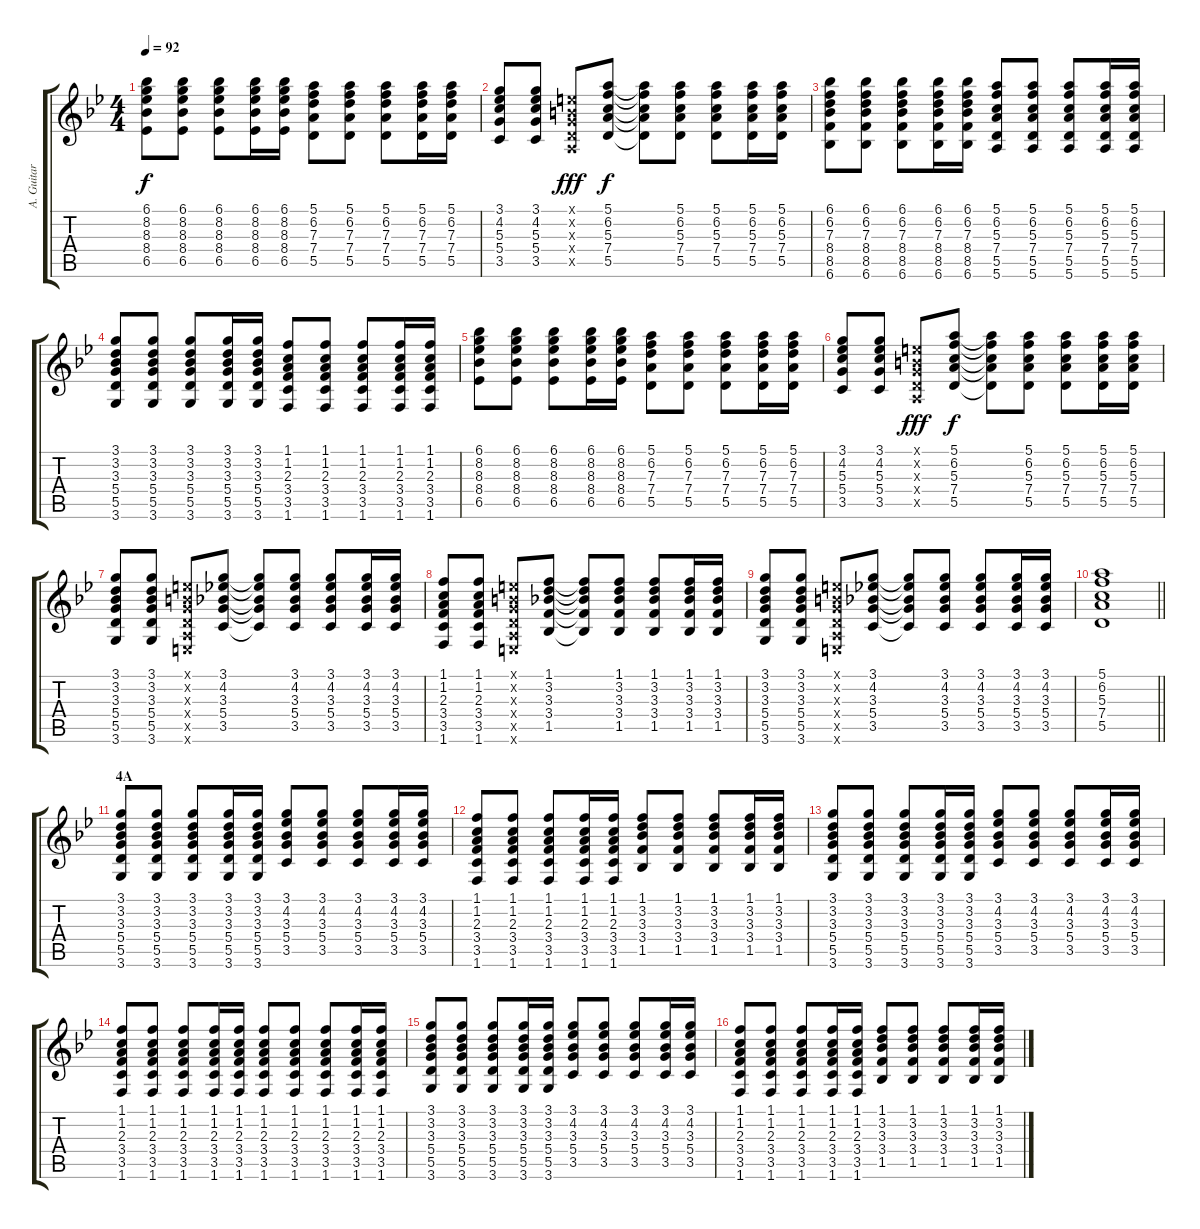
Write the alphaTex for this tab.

\track ("A. Guitar II" "A. Guitar ") {instrument acousticguitarsteel}
\staff {score tabs}
\tuning (E4 B3 G3 D3 A2 E2) {hide}
\ts (4 4)
\tempo 92
\clef g2
\ks bb
(6.1 8.2 8.3 8.4 6.5).8{dy f} (6.1 8.2 8.3 8.4 6.5).8 (6.1 8.2 8.3 8.4 6.5).8 (6.1 8.2 8.3 8.4 6.5).16 (6.1 8.2 8.3 8.4 6.5).16 (5.1 6.2 7.3 7.4 5.5).8 (5.1 6.2 7.3 7.4 5.5).8 (5.1 6.2 7.3 7.4 5.5).8 (5.1 6.2 7.3 7.4 5.5).16 (5.1 6.2 7.3 7.4 5.5).16 |
(3.1 4.2 5.3 5.4 3.5).8 (3.1 4.2 5.3 5.4 3.5).8 (0.1{x} 0.2{x} 0.3{x} 0.4{x} 0.5{x}).8{dy fff} (5.1 6.2 5.3 7.4 5.5).8{dy f} (5.1{t} 6.2{t} 5.3{t} 7.4{t} 5.5{t}).8 (5.1 6.2 5.3 7.4 5.5).8 (5.1 6.2 5.3 7.4 5.5).8 (5.1 6.2 5.3 7.4 5.5).16 (5.1 6.2 5.3 7.4 5.5).16 |
(6.1 6.2 7.3 8.4 8.5 6.6).8 (6.1 6.2 7.3 8.4 8.5 6.6).8 (6.1 6.2 7.3 8.4 8.5 6.6).8 (6.1 6.2 7.3 8.4 8.5 6.6).16 (6.1 6.2 7.3 8.4 8.5 6.6).16 (5.1 6.2 5.3 7.4 5.5 5.6).8 (5.1 6.2 5.3 7.4 5.5 5.6).8 (5.1 6.2 5.3 7.4 5.5 5.6).8 (5.1 6.2 5.3 7.4 5.5 5.6).16 (5.1 6.2 5.3 7.4 5.5 5.6).16 |
(3.1 3.2 3.3 5.4 5.5 3.6).8 (3.1 3.2 3.3 5.4 5.5 3.6).8 (3.1 3.2 3.3 5.4 5.5 3.6).8 (3.1 3.2 3.3 5.4 5.5 3.6).16 (3.1 3.2 3.3 5.4 5.5 3.6).16 (1.1 1.2 2.3 3.4 3.5 1.6).8 (1.1 1.2 2.3 3.4 3.5 1.6).8 (1.1 1.2 2.3 3.4 3.5 1.6).8 (1.1 1.2 2.3 3.4 3.5 1.6).16 (1.1 1.2 2.3 3.4 3.5 1.6).16 |
(6.1 8.2 8.3 8.4 6.5).8 (6.1 8.2 8.3 8.4 6.5).8 (6.1 8.2 8.3 8.4 6.5).8 (6.1 8.2 8.3 8.4 6.5).16 (6.1 8.2 8.3 8.4 6.5).16 (5.1 6.2 7.3 7.4 5.5).8 (5.1 6.2 7.3 7.4 5.5).8 (5.1 6.2 7.3 7.4 5.5).8 (5.1 6.2 7.3 7.4 5.5).16 (5.1 6.2 7.3 7.4 5.5).16 |
(3.1 4.2 5.3 5.4 3.5).8 (3.1 4.2 5.3 5.4 3.5).8 (0.1{x} 0.2{x} 0.3{x} 0.4{x} 0.5{x}).8{dy fff} (5.1 6.2 5.3 7.4 5.5).8{dy f} (5.1{t} 6.2{t} 5.3{t} 7.4{t} 5.5{t}).8 (5.1 6.2 5.3 7.4 5.5).8 (5.1 6.2 5.3 7.4 5.5).8 (5.1 6.2 5.3 7.4 5.5).16 (5.1 6.2 5.3 7.4 5.5).16 |
(3.1 3.2 3.3 5.4 5.5 3.6).8 (3.1 3.2 3.3 5.4 5.5 3.6).8 (0.1{x} 0.2{x} 0.3{x} 0.4{x} 0.5{x} 0.6{x}).8 (3.1 4.2 3.3 5.4 3.5).8 (3.1{t} 4.2{t} 3.3{t} 5.4{t} 3.5{t}).8 (3.1 4.2 3.3 5.4 3.5).8 (3.1 4.2 3.3 5.4 3.5).8 (3.1 4.2 3.3 5.4 3.5).16 (3.1 4.2 3.3 5.4 3.5).16 |
(1.1 1.2 2.3 3.4 3.5 1.6).8 (1.1 1.2 2.3 3.4 3.5 1.6).8 (0.1{x} 0.2{x} 0.3{x} 0.4{x} 0.5{x} 0.6{x}).8 (1.1 3.2 3.3 3.4 1.5).8 (1.1{t} 3.2{t} 3.3{t} 3.4{t} 1.5{t}).8 (1.1 3.2 3.3 3.4 1.5).8 (1.1 3.2 3.3 3.4 1.5).8 (1.1 3.2 3.3 3.4 1.5).16 (1.1 3.2 3.3 3.4 1.5).16 |
(3.1 3.2 3.3 5.4 5.5 3.6).8 (3.1 3.2 3.3 5.4 5.5 3.6).8 (0.1{x} 0.2{x} 0.3{x} 0.4{x} 0.5{x} 0.6{x}).8 (3.1 4.2 3.3 5.4 3.5).8 (3.1{t} 4.2{t} 3.3{t} 5.4{t} 3.5{t}).8 (3.1 4.2 3.3 5.4 3.5).8 (3.1 4.2 3.3 5.4 3.5).8 (3.1 4.2 3.3 5.4 3.5).16 (3.1 4.2 3.3 5.4 3.5).16 |
\barLineRight lightlight
(5.1 6.2 5.3 7.4 5.5).1 |
\section ("" "4A")
(3.1 3.2 3.3 5.4 5.5 3.6).8 (3.1 3.2 3.3 5.4 5.5 3.6).8 (3.1 3.2 3.3 5.4 5.5 3.6).8 (3.1 3.2 3.3 5.4 5.5 3.6).16 (3.1 3.2 3.3 5.4 5.5 3.6).16 (3.1 4.2 3.3 5.4 3.5).8 (3.1 4.2 3.3 5.4 3.5).8 (3.1 4.2 3.3 5.4 3.5).8 (3.1 4.2 3.3 5.4 3.5).16 (3.1 4.2 3.3 5.4 3.5).16 |
(1.1 1.2 2.3 3.4 3.5 1.6).8 (1.1 1.2 2.3 3.4 3.5 1.6).8 (1.1 1.2 2.3 3.4 3.5 1.6).8 (1.1 1.2 2.3 3.4 3.5 1.6).16 (1.1 1.2 2.3 3.4 3.5 1.6).16 (1.1 3.2 3.3 3.4 1.5).8 (1.1 3.2 3.3 3.4 1.5).8 (1.1 3.2 3.3 3.4 1.5).8 (1.1 3.2 3.3 3.4 1.5).16 (1.1 3.2 3.3 3.4 1.5).16 |
(3.1 3.2 3.3 5.4 5.5 3.6).8 (3.1 3.2 3.3 5.4 5.5 3.6).8 (3.1 3.2 3.3 5.4 5.5 3.6).8 (3.1 3.2 3.3 5.4 5.5 3.6).16 (3.1 3.2 3.3 5.4 5.5 3.6).16 (3.1 4.2 3.3 5.4 3.5).8 (3.1 4.2 3.3 5.4 3.5).8 (3.1 4.2 3.3 5.4 3.5).8 (3.1 4.2 3.3 5.4 3.5).16 (3.1 4.2 3.3 5.4 3.5).16 |
(1.1 1.2 2.3 3.4 3.5 1.6).8 (1.1 1.2 2.3 3.4 3.5 1.6).8 (1.1 1.2 2.3 3.4 3.5 1.6).8 (1.1 1.2 2.3 3.4 3.5 1.6).16 (1.1 1.2 2.3 3.4 3.5 1.6).16 (1.1 1.2 2.3 3.4 3.5 1.6).8 (1.1 1.2 2.3 3.4 3.5 1.6).8 (1.1 1.2 2.3 3.4 3.5 1.6).8 (1.1 1.2 2.3 3.4 3.5 1.6).16 (1.1 1.2 2.3 3.4 3.5 1.6).16 |
(3.1 3.2 3.3 5.4 5.5 3.6).8 (3.1 3.2 3.3 5.4 5.5 3.6).8 (3.1 3.2 3.3 5.4 5.5 3.6).8 (3.1 3.2 3.3 5.4 5.5 3.6).16 (3.1 3.2 3.3 5.4 5.5 3.6).16 (3.1 4.2 3.3 5.4 3.5).8 (3.1 4.2 3.3 5.4 3.5).8 (3.1 4.2 3.3 5.4 3.5).8 (3.1 4.2 3.3 5.4 3.5).16 (3.1 4.2 3.3 5.4 3.5).16 |
(1.1 1.2 2.3 3.4 3.5 1.6).8 (1.1 1.2 2.3 3.4 3.5 1.6).8 (1.1 1.2 2.3 3.4 3.5 1.6).8 (1.1 1.2 2.3 3.4 3.5 1.6).16 (1.1 1.2 2.3 3.4 3.5 1.6).16 (1.1 3.2 3.3 3.4 1.5).8 (1.1 3.2 3.3 3.4 1.5).8 (1.1 3.2 3.3 3.4 1.5).8 (1.1 3.2 3.3 3.4 1.5).16 (1.1 3.2 3.3 3.4 1.5).16
